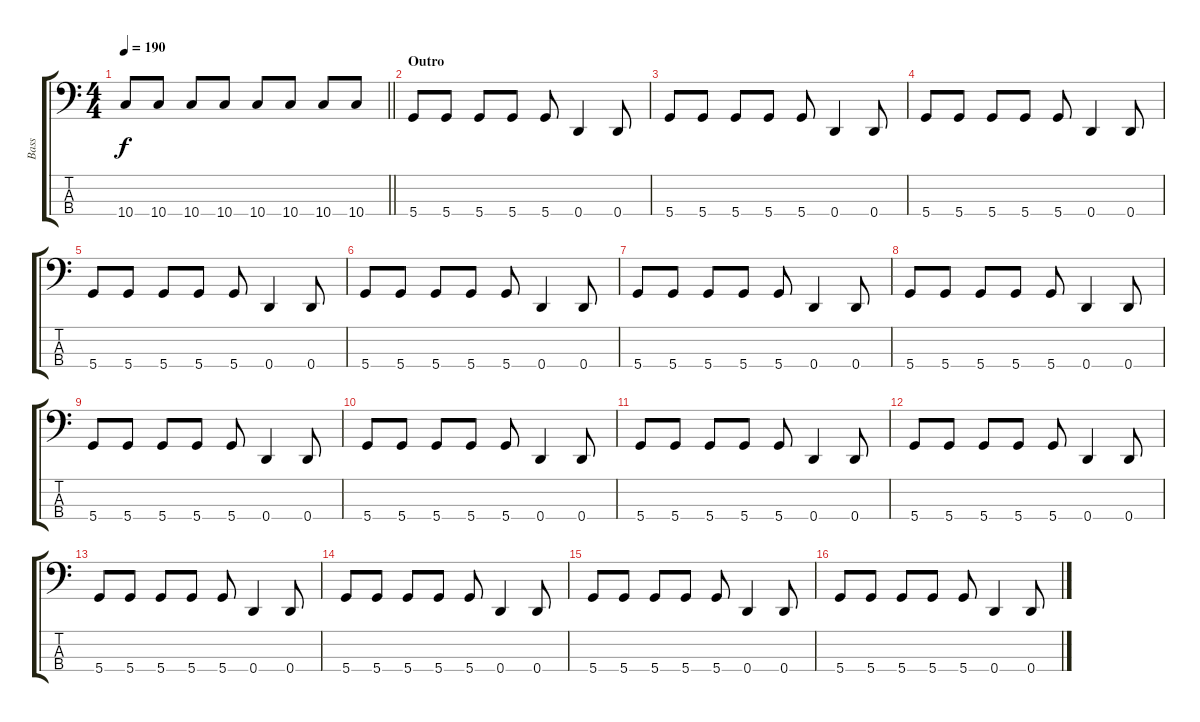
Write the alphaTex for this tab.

\track ("Bass" "Bass") {instrument electricbassfinger}
\staff {score tabs}
\tuning (G2 D2 A1 D1) {hide}
\ts (4 4)
\tempo 190
\clef f4
\barLineRight lightlight
\ks c
10.4.8{dy f} 10.4.8 10.4.8 10.4.8 10.4.8 10.4.8 10.4.8 10.4.8 |
\section ("" "Outro")
5.4.8 5.4.8 5.4.8 5.4.8 5.4.8 0.4.4 0.4.8 |
5.4.8 5.4.8 5.4.8 5.4.8 5.4.8 0.4.4 0.4.8 |
5.4.8 5.4.8 5.4.8 5.4.8 5.4.8 0.4.4 0.4.8 |
5.4.8 5.4.8 5.4.8 5.4.8 5.4.8 0.4.4 0.4.8 |
5.4.8 5.4.8 5.4.8 5.4.8 5.4.8 0.4.4 0.4.8 |
5.4.8 5.4.8 5.4.8 5.4.8 5.4.8 0.4.4 0.4.8 |
5.4.8 5.4.8 5.4.8 5.4.8 5.4.8 0.4.4 0.4.8 |
5.4.8 5.4.8 5.4.8 5.4.8 5.4.8 0.4.4 0.4.8 |
5.4.8 5.4.8 5.4.8 5.4.8 5.4.8 0.4.4 0.4.8 |
5.4.8 5.4.8 5.4.8 5.4.8 5.4.8 0.4.4 0.4.8 |
5.4.8 5.4.8 5.4.8 5.4.8 5.4.8 0.4.4 0.4.8 |
5.4.8 5.4.8 5.4.8 5.4.8 5.4.8 0.4.4 0.4.8 |
5.4.8 5.4.8 5.4.8 5.4.8 5.4.8 0.4.4 0.4.8 |
5.4.8 5.4.8 5.4.8 5.4.8 5.4.8 0.4.4 0.4.8 |
5.4.8 5.4.8 5.4.8 5.4.8 5.4.8 0.4.4 0.4.8
